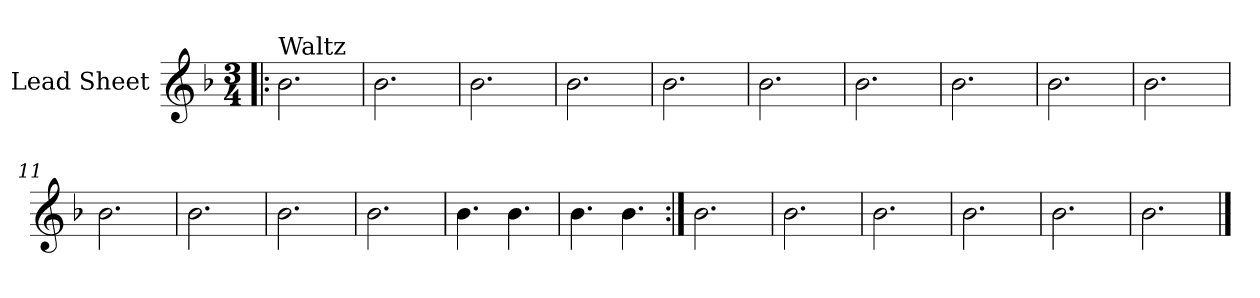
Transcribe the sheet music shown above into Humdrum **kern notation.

**kern
*part1
*staff1
*I"Lead Sheet
*clefG2
*k[b-]
*F:
*M3/4
=1!|:
!LO:TX:a:t=Waltz
2.b-\
=2
2.b-\
=3
2.b-\
=4
2.b-\
!!LO:LB:g=z
=5
2.b-\
=6
2.b-\
=7
2.b-\
=8
2.b-\
!!LO:LB:g=z
=9
2.b-\
=10
2.b-\
=11
2.b-\
=12
2.b-\
!!LO:LB:g=z
=13
2.b-\
=14
2.b-\
=15
4.b-\
4.b-\
=16
4.b-\
4.b-\
!!LO:LB:g=z
=17:|!
2.b-\
=18
2.b-\
!!LO:LB:g=z
=19
2.b-\
=20
2.b-\
=21
2.b-\
=22
2.b-\
==
*-
